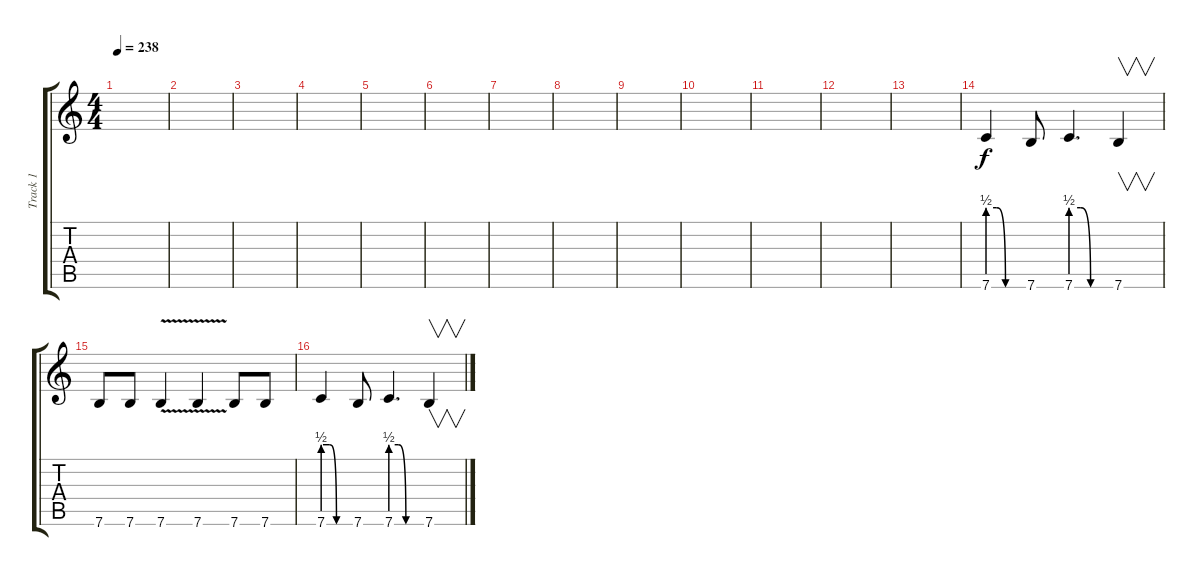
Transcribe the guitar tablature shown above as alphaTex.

\track ("Track 1" "Track 1") {instrument overdrivenguitar}
\staff {score tabs}
\tuning (E4 B3 G3 D3 A2 E2) {hide}
\ts (4 4)
\tempo 238
\clef g2
\ks c
|
|
|
|
|
|
|
|
|
|
|
|
|
7.6{be (custom 0 2 15 2 30 0 60 0)}.4{volume 11} 7.6.8 7.6{be (custom 0 2 15 2 30 0 60 0)}.4{d} 7.6.4{v} |
7.6.8 7.6.8 7.6{v}.4 7.6{v}.4 7.6.8 7.6.8 |
7.6{be (custom 0 2 15 2 30 0 60 0)}.4 7.6.8 7.6{be (custom 0 2 15 2 30 0 60 0)}.4{d} 7.6.4{v}
